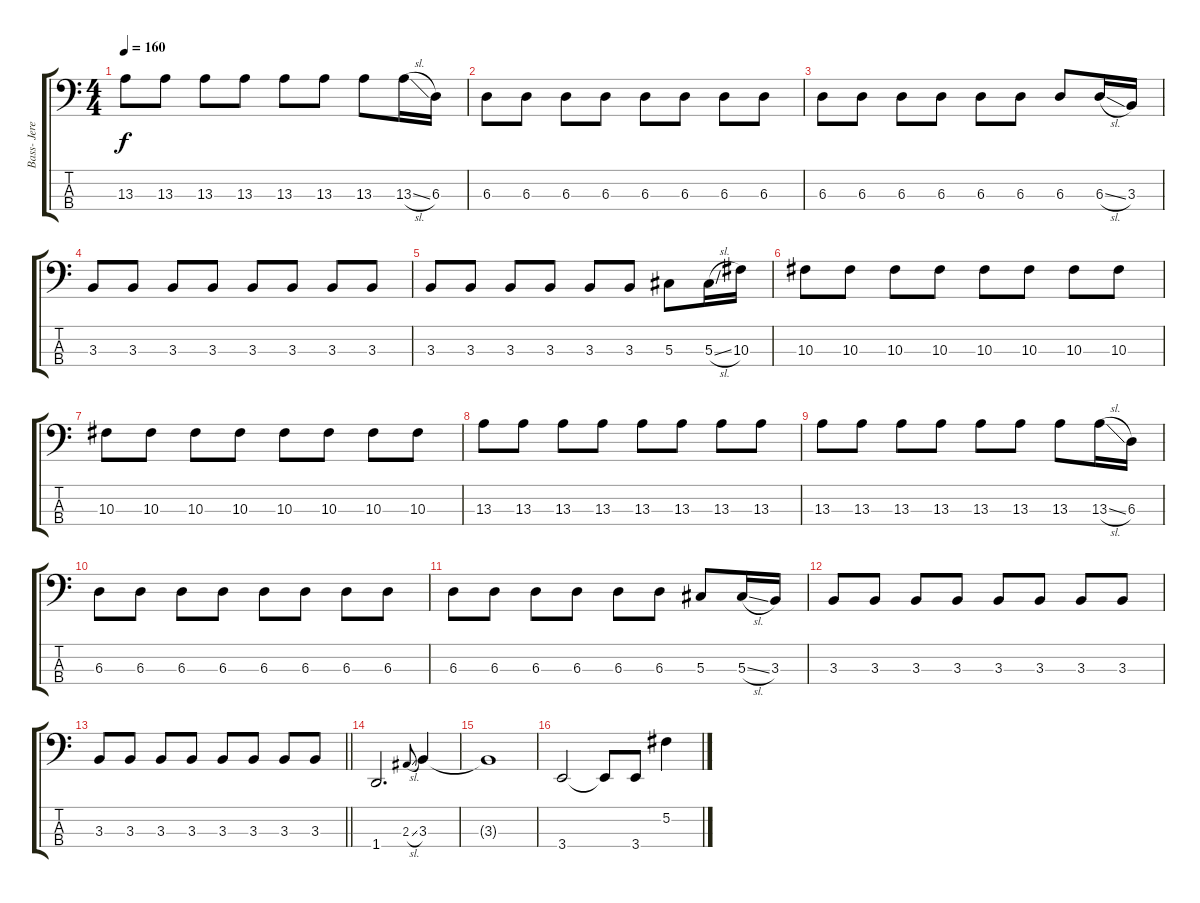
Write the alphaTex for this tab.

\track ("Bass- Jeremy Davis" "Bass- Jere") {instrument electricbasspick}
\staff {score tabs}
\tuning (Gb2 Db2 Ab1 Db1) {hide}
\ts (4 4)
\tempo 160
\clef f4
\ks c
13.3.8{dy f} 13.3.8 13.3.8 13.3.8 13.3.8 13.3.8 13.3.8 13.3{sl}.16 6.3.16 |
6.3.8 6.3.8 6.3.8 6.3.8 6.3.8 6.3.8 6.3.8 6.3.8 |
6.3.8 6.3.8 6.3.8 6.3.8 6.3.8 6.3.8 6.3.8 6.3{sl}.16 3.3.16 |
3.3.8 3.3.8 3.3.8 3.3.8 3.3.8 3.3.8 3.3.8 3.3.8 |
3.3.8 3.3.8 3.3.8 3.3.8 3.3.8 3.3.8 5.3.8 5.3{sl}.16 10.3.16 |
10.3.8 10.3.8 10.3.8 10.3.8 10.3.8 10.3.8 10.3.8 10.3.8 |
10.3.8 10.3.8 10.3.8 10.3.8 10.3.8 10.3.8 10.3.8 10.3.8 |
13.3.8 13.3.8 13.3.8 13.3.8 13.3.8 13.3.8 13.3.8 13.3.8 |
13.3.8 13.3.8 13.3.8 13.3.8 13.3.8 13.3.8 13.3.8 13.3{sl}.16 6.3.16 |
6.3.8 6.3.8 6.3.8 6.3.8 6.3.8 6.3.8 6.3.8 6.3.8 |
6.3.8 6.3.8 6.3.8 6.3.8 6.3.8 6.3.8 5.3.8 5.3{sl}.16 3.3.16 |
3.3.8 3.3.8 3.3.8 3.3.8 3.3.8 3.3.8 3.3.8 3.3.8 |
\barLineRight lightlight
3.3.8 3.3.8 3.3.8 3.3.8 3.3.8 3.3.8 3.3.8 3.3.8 |
1.4.2{d} 2.3{sl}.8{gr onbeat} 3.3.4 |
3.3{t}.1 |
3.4.2 3.4{t}.8 3.4.8 5.2.4
